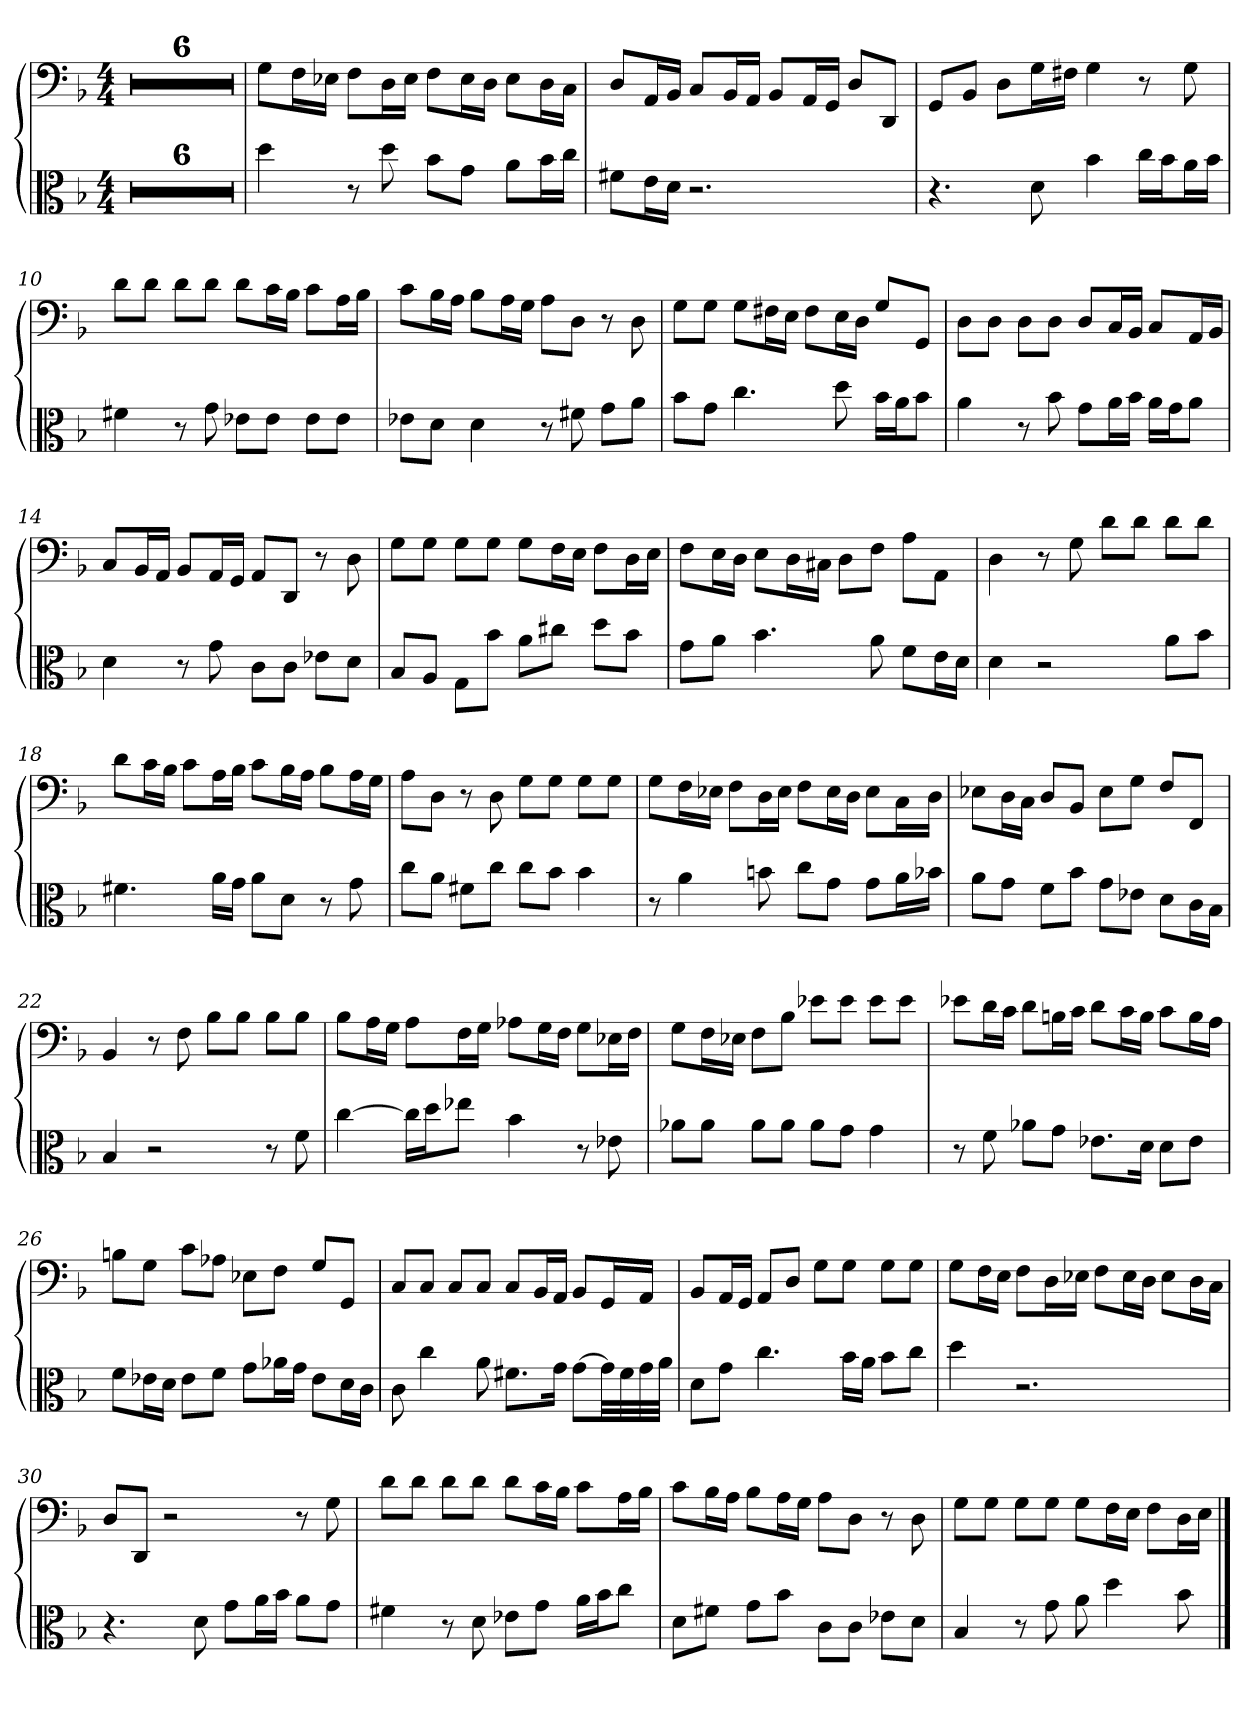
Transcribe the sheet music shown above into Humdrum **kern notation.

**kern	**kern
*part1	*part1
*staff2	*staff1
*clefC3	*clefF4
*k[b-]	*k[b-]
*d:	*d:
*M4/4	*M4/4
=1	=1
1r	1r
=2	=2
1r	1r
=3	=3
1r	1r
=4	=4
1r	1r
=5	=5
1r	1r
=6	=6
1r	1r
=7	=7
4dd	8G\L
.	16F\L
.	16E-X\JJ
8r	8F\L
8dd	16D\L
.	16E-\JJ
8b-\L	8F\L
8g\J	16E-\L
.	16D\JJ
8a\L	8E-\L
16b-\L	16D\L
16cc\JJ	16C\JJ
=8	=8
8f#X\L	8D/L
16e\L	16AA/L
16d\JJ	16BB-/JJ
2.r	8C/L
.	16BB-/L
.	16AA/JJ
.	8BB-/L
.	16AA/L
.	16GG/JJ
.	8D/L
.	8DD/J
=9	=9
4.r	8GG/L
.	8BB-/J
.	8D\L
8d	16G\L
.	16F#X\JJ
4b-	4G
16cc\LL	8r
16b-\J	.
16a\L	8G
16b-\JJ	.
=10	=10
4f#X	8d\L
.	8d\J
8r	8d\L
8g	8d\J
8e-X\L	8d\L
8e-\J	16c\L
.	16B-\JJ
8e-\L	8c\L
8e-\J	16A\L
.	16B-\JJ
=11	=11
8e-X\L	8c\L
8d\J	16B-\L
.	16A\JJ
4d	8B-\L
.	16A\L
.	16G\JJ
8r	8A\L
8f#X	8D\J
8g\L	8r
8a\J	8D
=12	=12
8b-\L	8G\L
8g\J	8G\J
4.cc	8G\L
.	16F#X\L
.	16E\JJ
.	8F#\L
8dd	16E\L
.	16D\JJ
16b-\LL	8G/L
16a\J	.
8b-\J	8GG/J
=13	=13
4a	8D\L
.	8D\J
8r	8D\L
8b-	8D\J
8g\L	8D/L
16a\L	16C/L
16b-\JJ	16BB-/JJ
16a\LL	8C/L
16g\J	.
8a\J	16AA/L
.	16BB-/JJ
=14	=14
4d	8C/L
.	16BB-/L
.	16AA/JJ
8r	8BB-/L
8g	16AA/L
.	16GG/JJ
8c\L	8AA/L
8c\J	8DD/J
8e-X\L	8r
8d\J	8D
=15	=15
8B-/L	8G\L
8A/J	8G\J
8G\L	8G\L
8b-\J	8G\J
8a\L	8G\L
8cc#X\J	16F\L
.	16E\JJ
8dd\L	8F\L
8b-\J	16D\L
.	16E\JJ
=16	=16
8g\L	8F\L
8a\J	16E\L
.	16D\JJ
4.b-	8E\L
.	16D\L
.	16C#X\JJ
.	8D\L
8a	8F\J
8f\L	8A\L
16e\L	8AA\J
16d\JJ	.
=17	=17
4d	4D
2r	8r
.	8G
.	8d\L
.	8d\J
8a\L	8d\L
8b-\J	8d\J
=18	=18
4.f#X	8d\L
.	16c\L
.	16B-\JJ
.	8c\L
16a\LL	16A\L
16g\JJ	16B-\JJ
8a\L	8c\L
8d\J	16B-\L
.	16A\JJ
8r	8B-\L
8g	16A\L
.	16G\JJ
=19	=19
8cc\L	8A\L
8a\J	8D\J
8f#X\L	8r
8cc\J	8D
8cc\L	8G\L
8b-\J	8G\J
4b-	8G\L
.	8G\J
=20	=20
8r	8G\L
4a	16F\L
.	16E-X\JJ
.	8F\L
8bn	16D\L
.	16E-\JJ
8cc\L	8F\L
8g\J	16E-\L
.	16D\JJ
8g\L	8E-\L
16a\L	16C\L
16b-X\JJ	16D\JJ
=21	=21
8a\L	8E-X\L
8g\J	16D\L
.	16C\JJ
8f\L	8D/L
8b-\J	8BB-/J
8g\L	8E-\L
8e-X\J	8G\J
8d\L	8F/L
16c\L	8FF/J
16B-\JJ	.
=22	=22
4B-	4BB-
2r	8r
.	8F
.	8B-\L
.	8B-\J
8r	8B-\L
8f	8B-\J
=23	=23
[4cc	8B-\L
.	16A\L
.	16G\JJ
16cc\LL]	8A\L
16dd\J	.
8ee-X\J	16F\L
.	16G\JJ
4b-	8A-X\L
.	16G\L
.	16F\JJ
8r	8G\L
8e-X	16E-X\L
.	16F\JJ
=24	=24
8a-X\L	8G\L
8a-\J	16F\L
.	16E-X\JJ
8a-\L	8F\L
8a-\J	8B-\J
8a-\L	8e-X\L
8g\J	8e-\J
4g	8e-\L
.	8e-\J
=25	=25
8r	8e-X\L
8f	16d\L
.	16c\JJ
8a-X\L	8d\L
8g\J	16Bn\L
.	16c\JJ
8.e-X\L	8d\L
.	16c\L
16d\Jk	16B\JJ
8d\L	8c\L
8e-\J	16B\L
.	16A\JJ
=26	=26
8f\L	8Bn\L
16e-X\L	8G\J
16d\JJ	.
8e-\L	8c\L
8f\J	8A-X\J
8g\L	8E-X\L
16a-X\L	8F\J
16g\JJ	.
8e-\L	8G/L
16d\L	8GG/J
16c\JJ	.
=27	=27
8c	8C/L
4cc	8C/J
.	8C/L
8a	8C/J
8.f#X\L	8C/L
.	16BB-/L
16g\Jk	16AA/JJ
[8g\L	8BB-/L
32g\LL]	16GG/L
32f#\	.
32g\	16AA/JJ
32a\JJJ	.
=28	=28
8d\L	8BB-/L
8g\J	16AA/L
.	16GG/JJ
4.cc	8AA/L
.	8D/J
.	8G\L
16b-\LL	8G\J
16a\JJ	.
8b-\L	8G\L
8cc\J	8G\J
=29	=29
4dd	8G\L
.	16F\L
.	16E\JJ
2.r	8F\L
.	16D\L
.	16E-X\JJ
.	8F\L
.	16E-\L
.	16D\JJ
.	8E-\L
.	16D\L
.	16C\JJ
=30	=30
4.r	8D/L
.	8DD/J
.	2r
8d	.
8g\L	.
16a\L	.
16b-\JJ	.
8a\L	8r
8g\J	8G
=31	=31
4f#X	8d\L
.	8d\J
8r	8d\L
8d	8d\J
8e-X\L	8d\L
8g\J	16c\L
.	16B-\JJ
16a\LL	8c\L
16b-\J	.
8cc\J	16A\L
.	16B-\JJ
=32	=32
8d\L	8c\L
8f#X\J	16B-\L
.	16A\JJ
8g\L	8B-\L
8b-\J	16A\L
.	16G\JJ
8c\L	8A\L
8c\J	8D\J
8e-X\L	8r
8d\J	8D
=33	=33
4B-	8G\L
.	8G\J
8r	8G\L
8g	8G\J
8a	8G\L
4dd	16F\L
.	16E\JJ
.	8F\L
8b-	16D\L
.	16E\JJ
==	==
*-	*-
